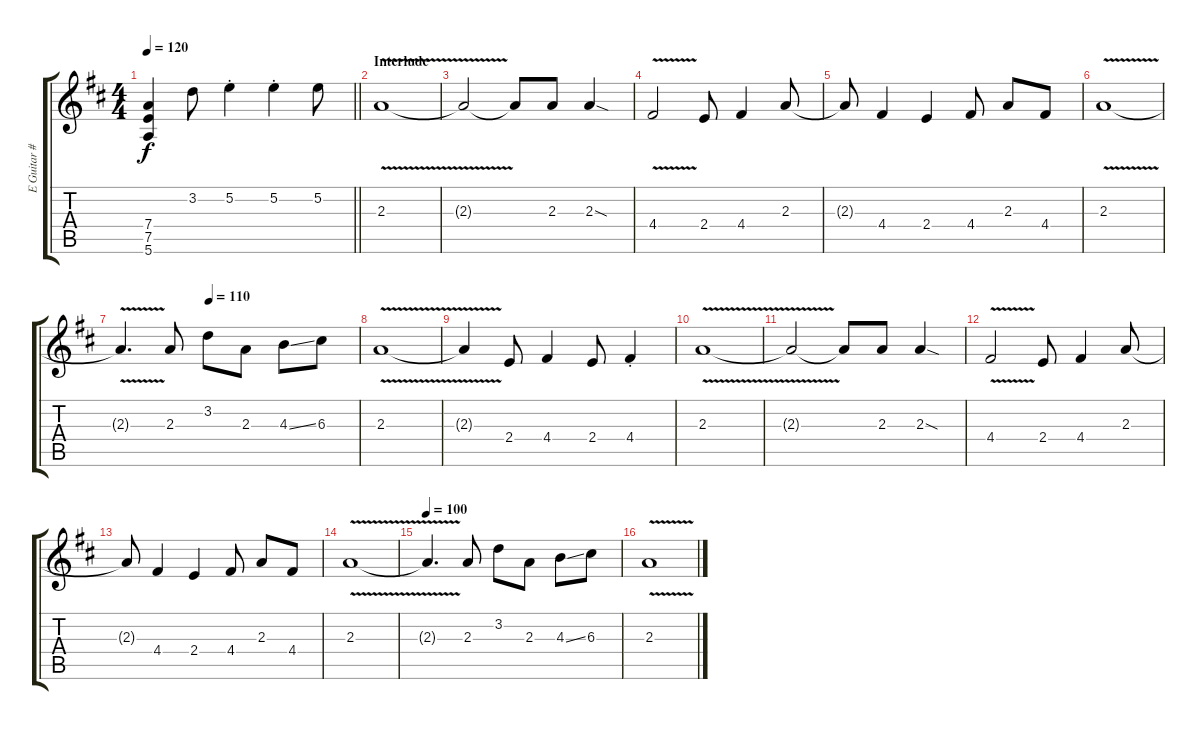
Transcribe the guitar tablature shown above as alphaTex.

\track ("E Guitar #2" "E Guitar #") {instrument electricguitarjazz}
\staff {score tabs}
\tuning (E4 B3 G3 D3 A2 E2) {hide}
\ts (4 4)
\tempo 120
\clef g2
\barLineRight lightlight
\ks d
(7.4{t} 7.5{t} 5.6{t}).4{dy f} 3.2.8 5.2{st}.4 5.2{st}.4 5.2.8 |
\section ("" "Interlude")
2.3{v}.1 |
2.3{t}.2 2.3{t}.8 2.3.8 2.3{sod}.4 |
4.4{v}.2 2.4.8 4.4.4 2.3.8 |
2.3{t}.8 4.4.4 2.4.4 4.4.8 2.3.8 4.4.8 |
2.3{v}.1 |
\tempo (110 0.375)
2.3{t}.4{d} 2.3.8 3.2.8 2.3.8 4.3{ss}.8 6.3.8 |
2.3{v}.1 |
2.3{t}.4 2.4.8 4.4.4 2.4.8 4.4{st}.4 |
2.3{v}.1 |
2.3{t}.2 2.3{t}.8 2.3.8 2.3{sod}.4 |
4.4{v}.2 2.4.8 4.4.4 2.3.8 |
2.3{t}.8 4.4.4 2.4.4 4.4.8 2.3.8 4.4.8 |
2.3{v}.1 |
\tempo 100
2.3{t}.4{d} 2.3.8 3.2.8 2.3.8 4.3{ss}.8 6.3.8 |
2.3{v}.1
